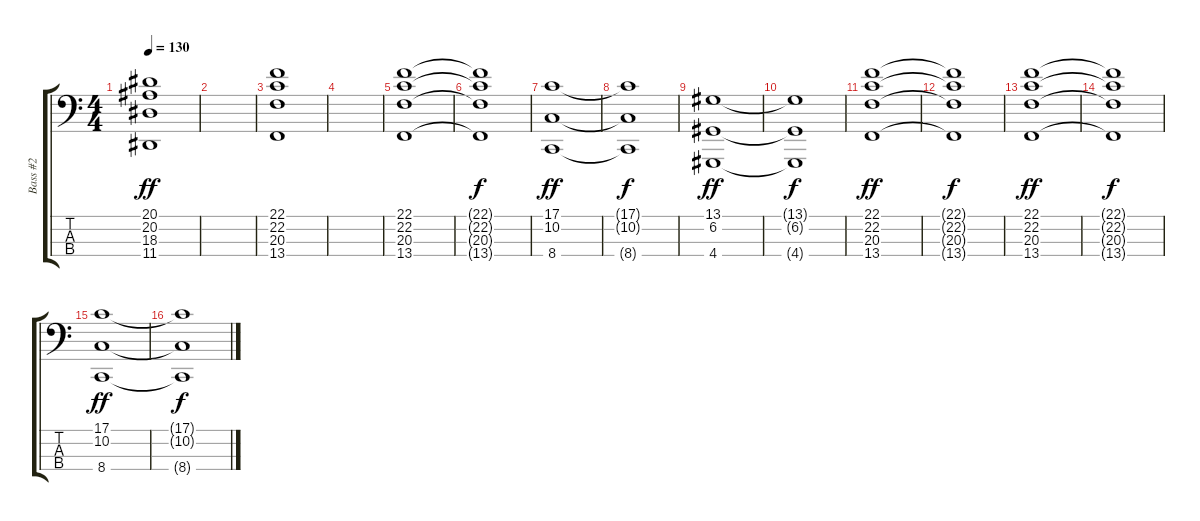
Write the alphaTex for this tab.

\track ("Bass #2" "Bass #2") {instrument lead2sawtooth}
\staff {score tabs}
\tuning (G2 D2 A1 E1) {hide}
\ts (4 4)
\tempo 130
\clef f4
\ks c
(20.1 20.2 18.3 11.4).1{dy ff} |
|
(22.1 22.2 20.3 13.4).1 |
|
(22.1 22.2 20.3 13.4).1 |
(22.1{t} 22.2{t} 20.3{t} 13.4{t}).1{dy f} |
(17.1 10.2 8.4).1{dy ff} |
(17.1{t} 10.2{t} 8.4{t}).1{dy f} |
(13.1 6.2 4.4).1{dy ff} |
(13.1{t} 6.2{t} 4.4{t}).1{dy f} |
(22.1 22.2 20.3 13.4).1{dy ff} |
(22.1{t} 22.2{t} 20.3{t} 13.4{t}).1{dy f} |
(22.1 22.2 20.3 13.4).1{dy ff} |
(22.1{t} 22.2{t} 20.3{t} 13.4{t}).1{dy f} |
(17.1 10.2 8.4).1{dy ff} |
(17.1{t} 10.2{t} 8.4{t}).1{dy f}
